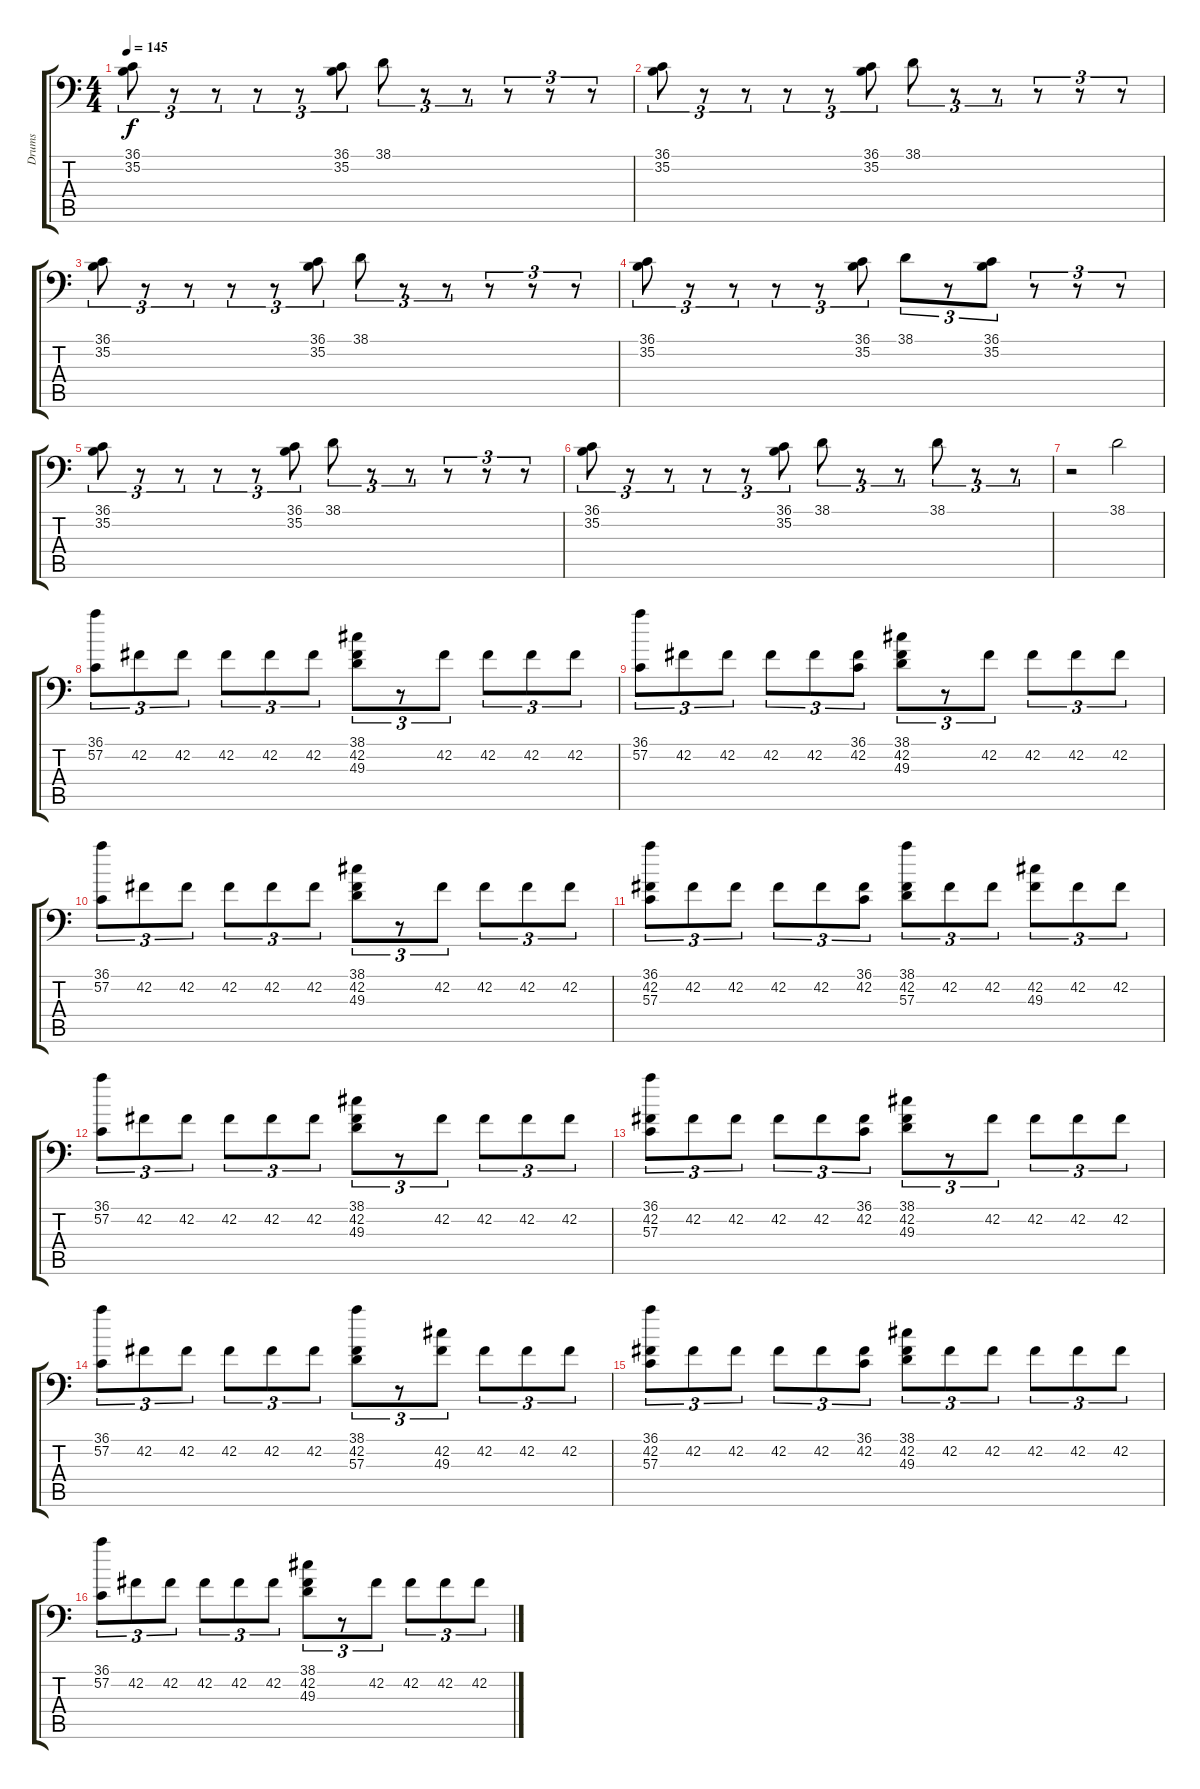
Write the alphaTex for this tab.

\track ("Drums" "Drums") {instrument acousticgrandpiano}
\staff {score tabs}
\tuning (C-1 C-1 C-1 C-1 C-1 C-1) {hide}
\ts (4 4)
\tempo 145
\clef f4
\ks c
(36.1 35.2).8{tu (3 2) dy f} r.8{tu (3 2)} r.8{tu (3 2)} r.8{tu (3 2)} r.8{tu (3 2)} (36.1 35.2).8{tu (3 2)} 38.1.8{tu (3 2)} r.8{tu (3 2)} r.8{tu (3 2)} r.8{tu (3 2)} r.8{tu (3 2)} r.8{tu (3 2)} |
(36.1 35.2).8{tu (3 2)} r.8{tu (3 2)} r.8{tu (3 2)} r.8{tu (3 2)} r.8{tu (3 2)} (36.1 35.2).8{tu (3 2)} 38.1.8{tu (3 2)} r.8{tu (3 2)} r.8{tu (3 2)} r.8{tu (3 2)} r.8{tu (3 2)} r.8{tu (3 2)} |
(36.1 35.2).8{tu (3 2)} r.8{tu (3 2)} r.8{tu (3 2)} r.8{tu (3 2)} r.8{tu (3 2)} (36.1 35.2).8{tu (3 2)} 38.1.8{tu (3 2)} r.8{tu (3 2)} r.8{tu (3 2)} r.8{tu (3 2)} r.8{tu (3 2)} r.8{tu (3 2)} |
(36.1 35.2).8{tu (3 2)} r.8{tu (3 2)} r.8{tu (3 2)} r.8{tu (3 2)} r.8{tu (3 2)} (36.1 35.2).8{tu (3 2)} 38.1.8{tu (3 2)} r.8{tu (3 2)} (36.1 35.2).8{tu (3 2)} r.8{tu (3 2)} r.8{tu (3 2)} r.8{tu (3 2)} |
(36.1 35.2).8{tu (3 2)} r.8{tu (3 2)} r.8{tu (3 2)} r.8{tu (3 2)} r.8{tu (3 2)} (36.1 35.2).8{tu (3 2)} 38.1.8{tu (3 2)} r.8{tu (3 2)} r.8{tu (3 2)} r.8{tu (3 2)} r.8{tu (3 2)} r.8{tu (3 2)} |
(36.1 35.2).8{tu (3 2)} r.8{tu (3 2)} r.8{tu (3 2)} r.8{tu (3 2)} r.8{tu (3 2)} (36.1 35.2).8{tu (3 2)} 38.1.8{tu (3 2)} r.8{tu (3 2)} r.8{tu (3 2)} 38.1.8{tu (3 2)} r.8{tu (3 2)} r.8{tu (3 2)} |
r.2 38.1.2 |
(36.1 57.2).8{tu (3 2)} 42.2.8{tu (3 2)} 42.2.8{tu (3 2)} 42.2.8{tu (3 2)} 42.2.8{tu (3 2)} 42.2.8{tu (3 2)} (38.1 42.2 49.3).8{tu (3 2)} r.8{tu (3 2)} 42.2.8{tu (3 2)} 42.2.8{tu (3 2)} 42.2.8{tu (3 2)} 42.2.8{tu (3 2)} |
(36.1 57.2).8{tu (3 2)} 42.2.8{tu (3 2)} 42.2.8{tu (3 2)} 42.2.8{tu (3 2)} 42.2.8{tu (3 2)} (36.1 42.2).8{tu (3 2)} (38.1 42.2 49.3).8{tu (3 2)} r.8{tu (3 2)} 42.2.8{tu (3 2)} 42.2.8{tu (3 2)} 42.2.8{tu (3 2)} 42.2.8{tu (3 2)} |
(36.1 57.2).8{tu (3 2)} 42.2.8{tu (3 2)} 42.2.8{tu (3 2)} 42.2.8{tu (3 2)} 42.2.8{tu (3 2)} 42.2.8{tu (3 2)} (38.1 42.2 49.3).8{tu (3 2)} r.8{tu (3 2)} 42.2.8{tu (3 2)} 42.2.8{tu (3 2)} 42.2.8{tu (3 2)} 42.2.8{tu (3 2)} |
(36.1 42.2 57.3).8{tu (3 2)} 42.2.8{tu (3 2)} 42.2.8{tu (3 2)} 42.2.8{tu (3 2)} 42.2.8{tu (3 2)} (36.1 42.2).8{tu (3 2)} (38.1 42.2 57.3).8{tu (3 2)} 42.2.8{tu (3 2)} 42.2.8{tu (3 2)} (42.2 49.3).8{tu (3 2)} 42.2.8{tu (3 2)} 42.2.8{tu (3 2)} |
(36.1 57.2).8{tu (3 2)} 42.2.8{tu (3 2)} 42.2.8{tu (3 2)} 42.2.8{tu (3 2)} 42.2.8{tu (3 2)} 42.2.8{tu (3 2)} (38.1 42.2 49.3).8{tu (3 2)} r.8{tu (3 2)} 42.2.8{tu (3 2)} 42.2.8{tu (3 2)} 42.2.8{tu (3 2)} 42.2.8{tu (3 2)} |
(36.1 42.2 57.3).8{tu (3 2)} 42.2.8{tu (3 2)} 42.2.8{tu (3 2)} 42.2.8{tu (3 2)} 42.2.8{tu (3 2)} (36.1 42.2).8{tu (3 2)} (38.1 42.2 49.3).8{tu (3 2)} r.8{tu (3 2)} 42.2.8{tu (3 2)} 42.2.8{tu (3 2)} 42.2.8{tu (3 2)} 42.2.8{tu (3 2)} |
(36.1 57.2).8{tu (3 2)} 42.2.8{tu (3 2)} 42.2.8{tu (3 2)} 42.2.8{tu (3 2)} 42.2.8{tu (3 2)} 42.2.8{tu (3 2)} (38.1 42.2 57.3).8{tu (3 2)} r.8{tu (3 2)} (42.2 49.3).8{tu (3 2)} 42.2.8{tu (3 2)} 42.2.8{tu (3 2)} 42.2.8{tu (3 2)} |
(36.1 42.2 57.3).8{tu (3 2)} 42.2.8{tu (3 2)} 42.2.8{tu (3 2)} 42.2.8{tu (3 2)} 42.2.8{tu (3 2)} (36.1 42.2).8{tu (3 2)} (38.1 42.2 49.3).8{tu (3 2)} 42.2.8{tu (3 2)} 42.2.8{tu (3 2)} 42.2.8{tu (3 2)} 42.2.8{tu (3 2)} 42.2.8{tu (3 2)} |
(36.1 57.2).8{tu (3 2)} 42.2.8{tu (3 2)} 42.2.8{tu (3 2)} 42.2.8{tu (3 2)} 42.2.8{tu (3 2)} 42.2.8{tu (3 2)} (38.1 42.2 49.3).8{tu (3 2)} r.8{tu (3 2)} 42.2.8{tu (3 2)} 42.2.8{tu (3 2)} 42.2.8{tu (3 2)} 42.2.8{tu (3 2)}
